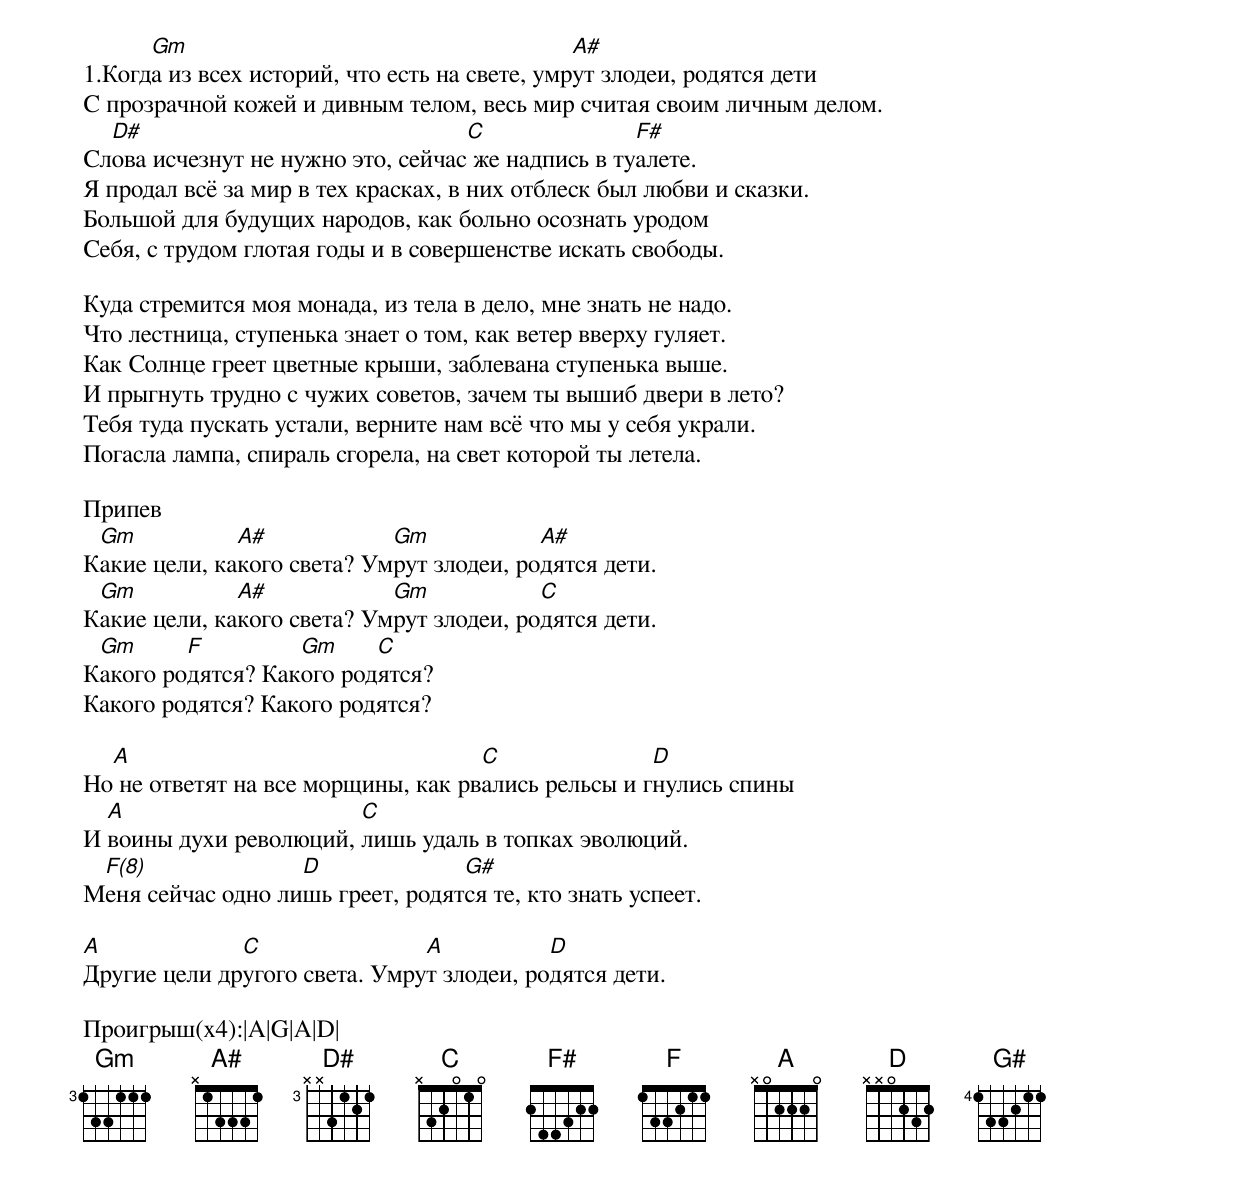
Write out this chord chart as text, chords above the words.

      Gm                                       A#
1.Когда из всех историй, что есть на свете, умрут злодеи, родятся дети
С прозрачной кожей и дивным телом, весь мир считая своим личным делом.
  D#                               C               F#
Слова исчезнут не нужно это, сейчас же надпись в туалете.
Я продал всё за мир в тех красках, в них отблеск был любви и сказки.
Большой для будущих народов, как больно осознать уродом
Себя, с трудом глотая годы и в совершенстве искать свободы.

Куда стремится моя монада, из тела в дело, мне знать не надо.
Что лестница, ступенька знает о том, как ветер вверху гуляет.
Как Солнце греет цветные крыши, заблевана ступенька выше.
И прыгнуть трудно с чужих советов, зачем ты вышиб двери в лето?
Тебя туда пускать устали, верните нам всё что мы у себя украли.
Погасла лампа, спираль сгорела, на свет которой ты летела.

Припев
 Gm           A#            Gm            A#
Какие цели, какого света? Умрут злодеи, родятся дети.
 Gm           A#            Gm            C
Какие цели, какого света? Умрут злодеи, родятся дети.
 Gm      F         Gm     C
Какого родятся? Какого родятся?
Какого родятся? Какого родятся?

  A                                 C               D
Но не ответят на все морщины, как рвались рельсы и гнулись спины
  A                     C
И воины духи революций, лишь удаль в топках эволюций.
 F(8)              D              G#
Меня сейчас одно лишь греет, родятся те, кто знать успеет.

A             C                A           D
Другие цели другого света. Умрут злодеи, родятся дети.

Проигрыш(x4):|A|G|A|D|
